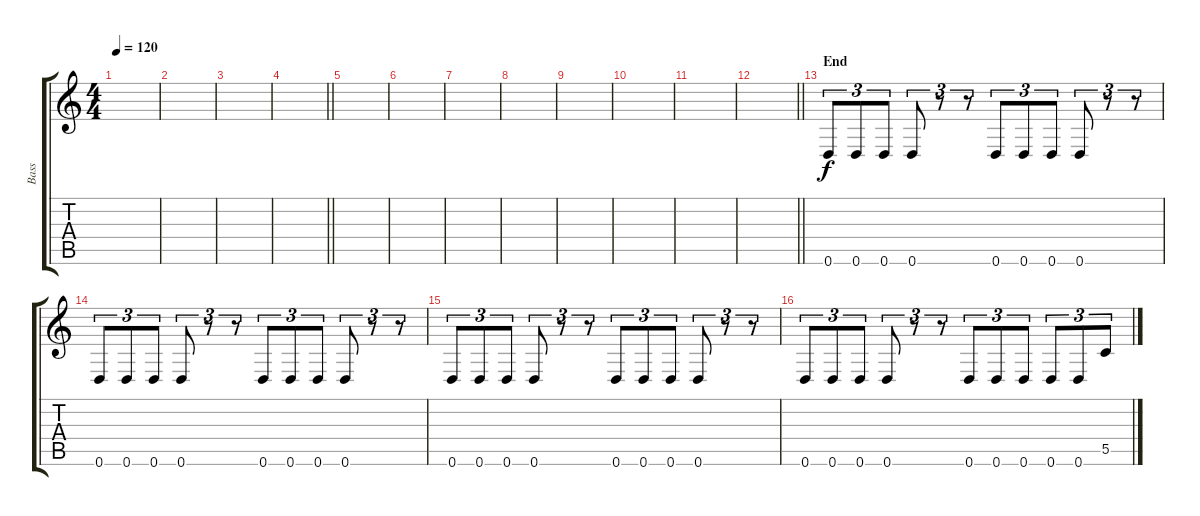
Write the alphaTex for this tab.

\track ("Bass" "Bass") {instrument electricbassfinger}
\staff {score tabs}
\tuning (D4 A3 F3 C3 G2 D2) {hide}
\ts (4 4)
\tempo 120
\clef g2
\ks c
|
|
|
\barLineRight lightlight
|
\section ("" "")
|
|
|
|
|
|
|
\barLineRight lightlight
|
\section ("" "End")
0.6.8{tu (3 2)} 0.6.8{tu (3 2)} 0.6.8{tu (3 2)} 0.6.8{tu (3 2)} r.8{tu (3 2)} r.8{tu (3 2)} 0.6.8{tu (3 2)} 0.6.8{tu (3 2)} 0.6.8{tu (3 2)} 0.6.8{tu (3 2)} r.8{tu (3 2)} r.8{tu (3 2)} |
0.6.8{tu (3 2)} 0.6.8{tu (3 2)} 0.6.8{tu (3 2)} 0.6.8{tu (3 2)} r.8{tu (3 2)} r.8{tu (3 2)} 0.6.8{tu (3 2)} 0.6.8{tu (3 2)} 0.6.8{tu (3 2)} 0.6.8{tu (3 2)} r.8{tu (3 2)} r.8{tu (3 2)} |
0.6.8{tu (3 2)} 0.6.8{tu (3 2)} 0.6.8{tu (3 2)} 0.6.8{tu (3 2)} r.8{tu (3 2)} r.8{tu (3 2)} 0.6.8{tu (3 2)} 0.6.8{tu (3 2)} 0.6.8{tu (3 2)} 0.6.8{tu (3 2)} r.8{tu (3 2)} r.8{tu (3 2)} |
0.6.8{tu (3 2)} 0.6.8{tu (3 2)} 0.6.8{tu (3 2)} 0.6.8{tu (3 2)} r.8{tu (3 2)} r.8{tu (3 2)} 0.6.8{tu (3 2)} 0.6.8{tu (3 2)} 0.6.8{tu (3 2)} 0.6.8{tu (3 2)} 0.6.8{tu (3 2)} 5.5.8{tu (3 2)}
